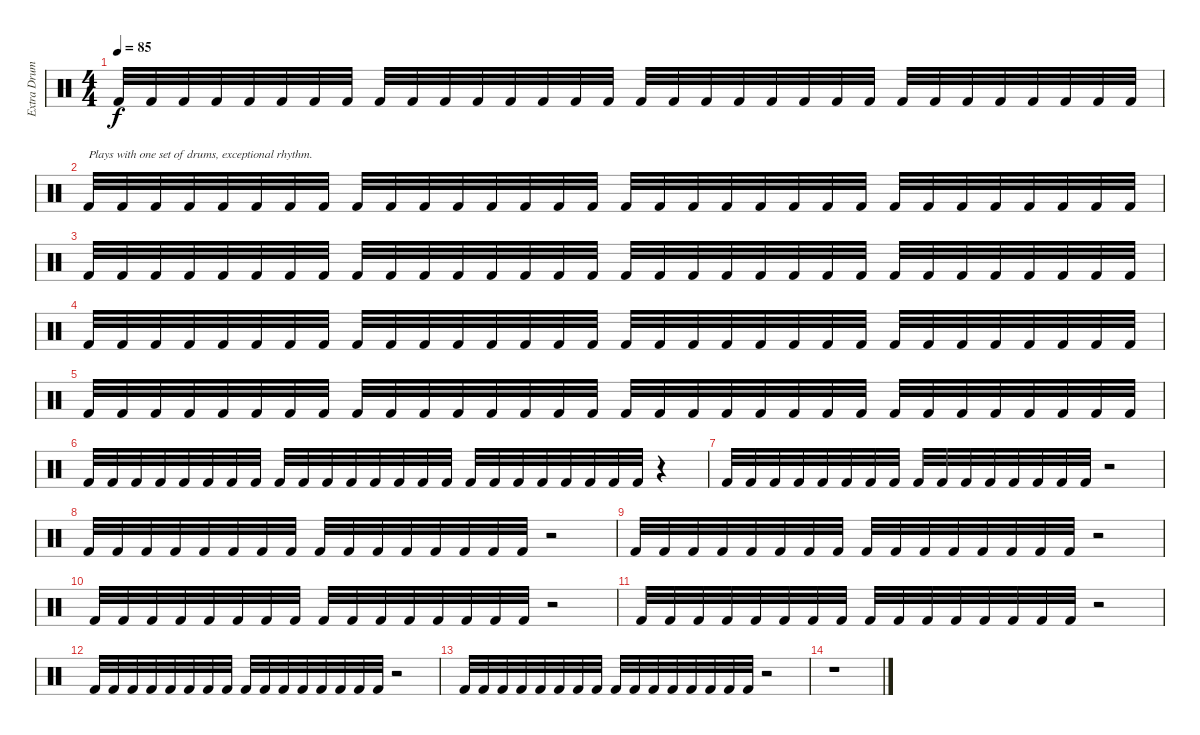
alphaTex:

\track ("Extra Drums" "Extra Drum") {instrument percussion}
\staff {score}
\articulation defaults
\ts (4 4)
\tempo 85
\clef neutral
\ks c "Kick (hit) 2".32{dy f} "Kick (hit) 2".32 "Kick (hit) 2".32 "Kick (hit) 2".32 "Kick (hit) 2".32 "Kick (hit) 2".32 "Kick (hit) 2".32 "Kick (hit) 2".32 "Kick (hit) 2".32 "Kick (hit) 2".32 "Kick (hit) 2".32 "Kick (hit) 2".32 "Kick (hit) 2".32 "Kick (hit) 2".32 "Kick (hit) 2".32 "Kick (hit) 2".32 "Kick (hit) 2".32 "Kick (hit) 2".32 "Kick (hit) 2".32 "Kick (hit) 2".32 "Kick (hit) 2".32 "Kick (hit) 2".32 "Kick (hit) 2".32 "Kick (hit) 2".32 "Kick (hit) 2".32 "Kick (hit) 2".32 "Kick (hit) 2".32 "Kick (hit) 2".32 "Kick (hit) 2".32 "Kick (hit) 2".32 "Kick (hit) 2".32 "Kick (hit) 2".32
|
"Kick (hit) 2".32{txt "Plays with one set of drums, exceptional rhythm."} "Kick (hit) 2".32 "Kick (hit) 2".32 "Kick (hit) 2".32 "Kick (hit) 2".32 "Kick (hit) 2".32 "Kick (hit) 2".32 "Kick (hit) 2".32 "Kick (hit) 2".32 "Kick (hit) 2".32 "Kick (hit) 2".32 "Kick (hit) 2".32 "Kick (hit) 2".32 "Kick (hit) 2".32 "Kick (hit) 2".32 "Kick (hit) 2".32 "Kick (hit) 2".32 "Kick (hit) 2".32 "Kick (hit) 2".32 "Kick (hit) 2".32 "Kick (hit) 2".32 "Kick (hit) 2".32 "Kick (hit) 2".32 "Kick (hit) 2".32 "Kick (hit) 2".32 "Kick (hit) 2".32 "Kick (hit) 2".32 "Kick (hit) 2".32 "Kick (hit) 2".32 "Kick (hit) 2".32 "Kick (hit) 2".32 "Kick (hit) 2".32 |
"Kick (hit) 2".32 "Kick (hit) 2".32 "Kick (hit) 2".32 "Kick (hit) 2".32 "Kick (hit) 2".32 "Kick (hit) 2".32 "Kick (hit) 2".32 "Kick (hit) 2".32 "Kick (hit) 2".32 "Kick (hit) 2".32 "Kick (hit) 2".32 "Kick (hit) 2".32 "Kick (hit) 2".32 "Kick (hit) 2".32 "Kick (hit) 2".32 "Kick (hit) 2".32 "Kick (hit) 2".32 "Kick (hit) 2".32 "Kick (hit) 2".32 "Kick (hit) 2".32 "Kick (hit) 2".32 "Kick (hit) 2".32 "Kick (hit) 2".32 "Kick (hit) 2".32 "Kick (hit) 2".32 "Kick (hit) 2".32 "Kick (hit) 2".32 "Kick (hit) 2".32 "Kick (hit) 2".32 "Kick (hit) 2".32 "Kick (hit) 2".32 "Kick (hit) 2".32 |
"Kick (hit) 2".32 "Kick (hit) 2".32 "Kick (hit) 2".32 "Kick (hit) 2".32 "Kick (hit) 2".32 "Kick (hit) 2".32 "Kick (hit) 2".32 "Kick (hit) 2".32 "Kick (hit) 2".32 "Kick (hit) 2".32 "Kick (hit) 2".32 "Kick (hit) 2".32 "Kick (hit) 2".32 "Kick (hit) 2".32 "Kick (hit) 2".32 "Kick (hit) 2".32 "Kick (hit) 2".32 "Kick (hit) 2".32 "Kick (hit) 2".32 "Kick (hit) 2".32 "Kick (hit) 2".32 "Kick (hit) 2".32 "Kick (hit) 2".32 "Kick (hit) 2".32 "Kick (hit) 2".32 "Kick (hit) 2".32 "Kick (hit) 2".32 "Kick (hit) 2".32 "Kick (hit) 2".32 "Kick (hit) 2".32 "Kick (hit) 2".32 "Kick (hit) 2".32 |
"Kick (hit) 2".32 "Kick (hit) 2".32 "Kick (hit) 2".32 "Kick (hit) 2".32 "Kick (hit) 2".32 "Kick (hit) 2".32 "Kick (hit) 2".32 "Kick (hit) 2".32 "Kick (hit) 2".32 "Kick (hit) 2".32 "Kick (hit) 2".32 "Kick (hit) 2".32 "Kick (hit) 2".32 "Kick (hit) 2".32 "Kick (hit) 2".32 "Kick (hit) 2".32 "Kick (hit) 2".32 "Kick (hit) 2".32 "Kick (hit) 2".32 "Kick (hit) 2".32 "Kick (hit) 2".32 "Kick (hit) 2".32 "Kick (hit) 2".32 "Kick (hit) 2".32 "Kick (hit) 2".32 "Kick (hit) 2".32 "Kick (hit) 2".32 "Kick (hit) 2".32 "Kick (hit) 2".32 "Kick (hit) 2".32 "Kick (hit) 2".32 "Kick (hit) 2".32 |
"Kick (hit) 2".32 "Kick (hit) 2".32 "Kick (hit) 2".32 "Kick (hit) 2".32 "Kick (hit) 2".32 "Kick (hit) 2".32 "Kick (hit) 2".32 "Kick (hit) 2".32 "Kick (hit) 2".32 "Kick (hit) 2".32 "Kick (hit) 2".32 "Kick (hit) 2".32 "Kick (hit) 2".32 "Kick (hit) 2".32 "Kick (hit) 2".32 "Kick (hit) 2".32 "Kick (hit) 2".32 "Kick (hit) 2".32 "Kick (hit) 2".32 "Kick (hit) 2".32 "Kick (hit) 2".32 "Kick (hit) 2".32 "Kick (hit) 2".32 "Kick (hit) 2".32 r.4 |
"Kick (hit) 2".32 "Kick (hit) 2".32 "Kick (hit) 2".32 "Kick (hit) 2".32 "Kick (hit) 2".32 "Kick (hit) 2".32 "Kick (hit) 2".32 "Kick (hit) 2".32 "Kick (hit) 2".32 "Kick (hit) 2".32 "Kick (hit) 2".32 "Kick (hit) 2".32 "Kick (hit) 2".32 "Kick (hit) 2".32 "Kick (hit) 2".32 "Kick (hit) 2".32 r.2 |
"Kick (hit) 2".32 "Kick (hit) 2".32 "Kick (hit) 2".32 "Kick (hit) 2".32 "Kick (hit) 2".32 "Kick (hit) 2".32 "Kick (hit) 2".32 "Kick (hit) 2".32 "Kick (hit) 2".32 "Kick (hit) 2".32 "Kick (hit) 2".32 "Kick (hit) 2".32 "Kick (hit) 2".32 "Kick (hit) 2".32 "Kick (hit) 2".32 "Kick (hit) 2".32 r.2 |
"Kick (hit) 2".32 "Kick (hit) 2".32 "Kick (hit) 2".32 "Kick (hit) 2".32 "Kick (hit) 2".32 "Kick (hit) 2".32 "Kick (hit) 2".32 "Kick (hit) 2".32 "Kick (hit) 2".32 "Kick (hit) 2".32 "Kick (hit) 2".32 "Kick (hit) 2".32 "Kick (hit) 2".32 "Kick (hit) 2".32 "Kick (hit) 2".32 "Kick (hit) 2".32 r.2 |
"Kick (hit) 2".32 "Kick (hit) 2".32 "Kick (hit) 2".32 "Kick (hit) 2".32 "Kick (hit) 2".32 "Kick (hit) 2".32 "Kick (hit) 2".32 "Kick (hit) 2".32 "Kick (hit) 2".32 "Kick (hit) 2".32 "Kick (hit) 2".32 "Kick (hit) 2".32 "Kick (hit) 2".32 "Kick (hit) 2".32 "Kick (hit) 2".32 "Kick (hit) 2".32 r.2 |
"Kick (hit) 2".32 "Kick (hit) 2".32 "Kick (hit) 2".32 "Kick (hit) 2".32 "Kick (hit) 2".32 "Kick (hit) 2".32 "Kick (hit) 2".32 "Kick (hit) 2".32 "Kick (hit) 2".32 "Kick (hit) 2".32 "Kick (hit) 2".32 "Kick (hit) 2".32 "Kick (hit) 2".32 "Kick (hit) 2".32 "Kick (hit) 2".32 "Kick (hit) 2".32 r.2 |
"Kick (hit) 2".32 "Kick (hit) 2".32 "Kick (hit) 2".32 "Kick (hit) 2".32 "Kick (hit) 2".32 "Kick (hit) 2".32 "Kick (hit) 2".32 "Kick (hit) 2".32 "Kick (hit) 2".32 "Kick (hit) 2".32 "Kick (hit) 2".32 "Kick (hit) 2".32 "Kick (hit) 2".32 "Kick (hit) 2".32 "Kick (hit) 2".32 "Kick (hit) 2".32 r.2 |
"Kick (hit) 2".32 "Kick (hit) 2".32 "Kick (hit) 2".32 "Kick (hit) 2".32 "Kick (hit) 2".32 "Kick (hit) 2".32 "Kick (hit) 2".32 "Kick (hit) 2".32 "Kick (hit) 2".32 "Kick (hit) 2".32 "Kick (hit) 2".32 "Kick (hit) 2".32 "Kick (hit) 2".32 "Kick (hit) 2".32 "Kick (hit) 2".32 "Kick (hit) 2".32 r.2 |
r.1
